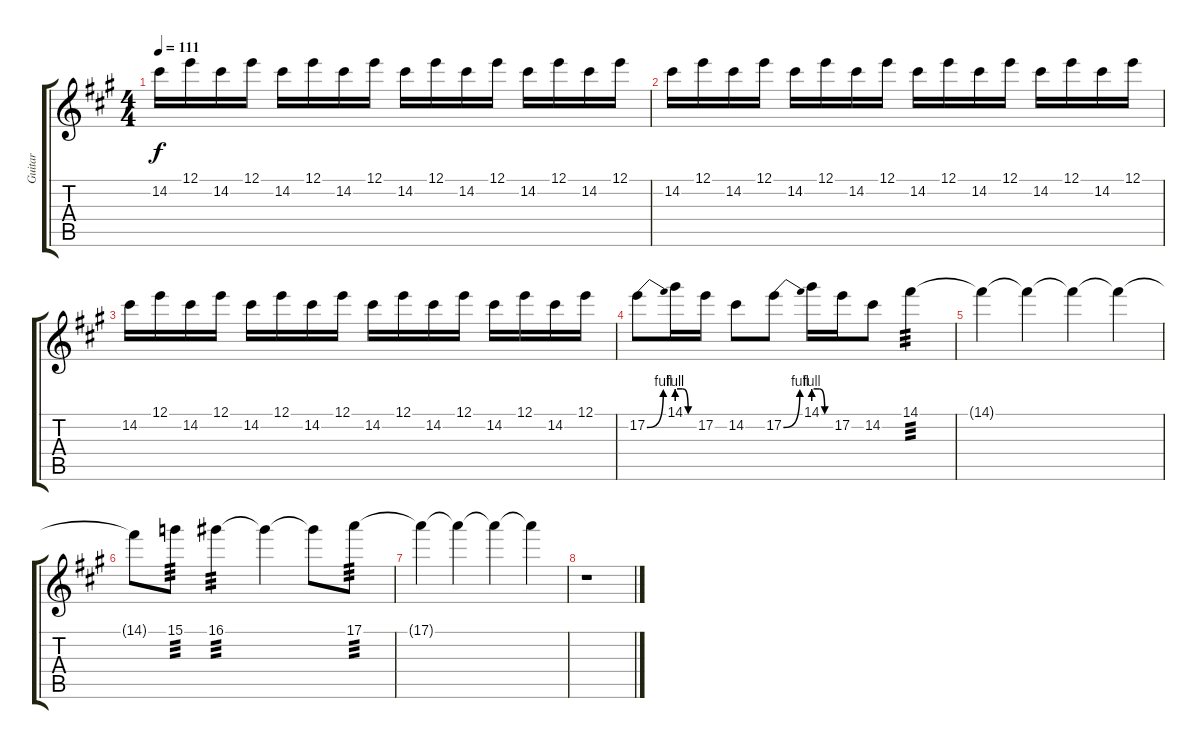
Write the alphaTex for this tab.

\track ("Guitar" "Guitar") {instrument overdrivenguitar}
\staff {score tabs}
\tuning (E4 B3 G3 D3 A2 E2) {hide}
\ts (4 4)
\tempo 111
\clef g2
\ks a
14.2.16{dy f} 12.1.16 14.2.16 12.1.16 14.2.16 12.1.16 14.2.16 12.1.16 14.2.16 12.1.16 14.2.16 12.1.16 14.2.16 12.1.16 14.2.16 12.1.16 |
14.2.16 12.1.16 14.2.16 12.1.16 14.2.16 12.1.16 14.2.16 12.1.16 14.2.16 12.1.16 14.2.16 12.1.16 14.2.16 12.1.16 14.2.16 12.1.16 |
14.2.16 12.1.16 14.2.16 12.1.16 14.2.16 12.1.16 14.2.16 12.1.16 14.2.16 12.1.16 14.2.16 12.1.16 14.2.16 12.1.16 14.2.16 12.1.16 |
17.2{be (bend 0 0 60 4)}.8 14.1{be (custom 0 4 20 4 40 0 60 0)}.16 17.2.16 14.2.8 17.2{be (bend 0 0 60 4)}.8 14.1{be (custom 0 4 20 4 40 0 60 0)}.16 17.2.16 14.2.8 14.1.4{tp 3} |
14.1{t}.4 14.1{t}.4 14.1{t}.4 14.1{t}.4 |
14.1{t}.8 15.1.8{tp 3} 16.1.4{tp 3} 16.1{t}.4 16.1{t}.8 17.1.8{tp 3} |
17.1{t}.4 17.1{t}.4 17.1{t}.4 17.1{t}.4 |
r.1
